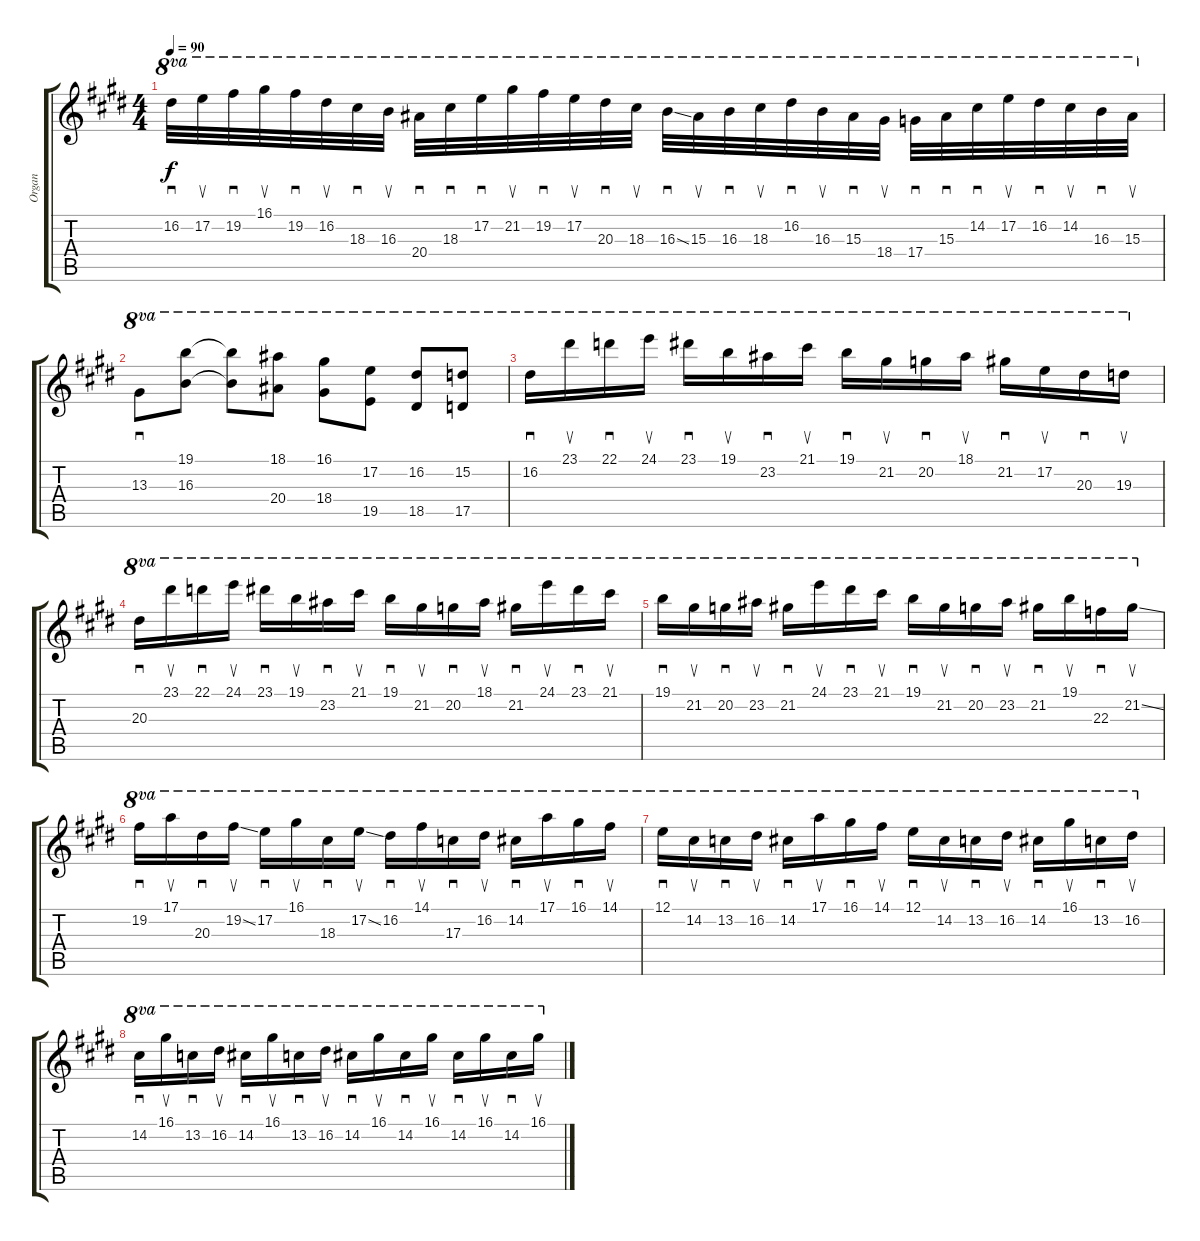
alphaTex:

\track ("Organ" "Organ") {instrument overdrivenguitar}
\staff {score tabs}
\tuning (E4 B3 G3 D3 A2 E2) {hide}
\ts (4 4)
\tempo 90
\clef g2
\ks e
16.2.32{sd ot 8va dy f} 17.2.32{su ot 8va} 19.2.32{sd ot 8va} 16.1.32{su ot 8va} 19.2.32{sd ot 8va} 16.2.32{su ot 8va} 18.3.32{sd ot 8va} 16.3.32{su ot 8va} 20.4.32{sd ot 8va} 18.3.32{sd ot 8va} 17.2.32{sd ot 8va} 21.2.32{su ot 8va} 19.2.32{sd ot 8va} 17.2.32{su ot 8va} 20.3.32{sd ot 8va} 18.3.32{su ot 8va} 16.3{ss}.32{sd ot 8va} 15.3.32{su ot 8va} 16.3.32{sd ot 8va} 18.3.32{su ot 8va} 16.2.32{sd ot 8va} 16.3.32{su ot 8va} 15.3.32{sd ot 8va} 18.4.32{su ot 8va} 17.4.32{sd ot 8va} 15.3.32{sd ot 8va} 14.2.32{sd ot 8va} 17.2.32{su ot 8va} 16.2.32{sd ot 8va} 14.2.32{su ot 8va} 16.3.32{sd ot 8va} 15.3.32{su ot 8va} |
13.3.8{sd ot 8va} (19.1 16.3).8{ot 8va} (19.1{t} 16.3{t}).8{ot 8va} (18.1 20.4).8{ot 8va} (16.1 18.4).8{ot 8va} (17.2 19.5).8{ot 8va} (16.2 18.5).8{ot 8va} (15.2 17.5).8{ot 8va} |
\ks c#minor
16.2.16{sd ot 8va} 23.1.16{su ot 8va} 22.1.16{sd ot 8va} 24.1.16{su ot 8va} 23.1.16{sd ot 8va} 19.1.16{su ot 8va} 23.2.16{sd ot 8va} 21.1.16{su ot 8va} 19.1.16{sd ot 8va} 21.2.16{su ot 8va} 20.2.16{sd ot 8va} 18.1.16{su ot 8va} 21.2.16{sd ot 8va} 17.2.16{su ot 8va} 20.3.16{sd ot 8va} 19.3.16{su ot 8va} |
\ks e
20.3.16{sd ot 8va} 23.1.16{su ot 8va} 22.1.16{sd ot 8va} 24.1.16{su ot 8va} 23.1.16{sd ot 8va} 19.1.16{su ot 8va} 23.2.16{sd ot 8va} 21.1.16{su ot 8va} 19.1.16{sd ot 8va} 21.2.16{su ot 8va} 20.2.16{sd ot 8va} 18.1.16{su ot 8va} 21.2.16{sd ot 8va} 24.1.16{su ot 8va} 23.1.16{sd ot 8va} 21.1.16{su ot 8va} |
\ks c#minor
19.1.16{sd ot 8va} 21.2.16{su ot 8va} 20.2.16{sd ot 8va} 23.2.16{su ot 8va} 21.2.16{sd ot 8va} 24.1.16{su ot 8va} 23.1.16{sd ot 8va} 21.1.16{su ot 8va} 19.1.16{sd ot 8va} 21.2.16{su ot 8va} 20.2.16{sd ot 8va} 23.2.16{su ot 8va} 21.2.16{sd ot 8va} 19.1.16{su ot 8va} 22.3.16{sd ot 8va} 21.2{ss}.16{su ot 8va} |
\ks e
19.2.16{sd ot 8va} 17.1.16{su ot 8va} 20.3.16{sd ot 8va} 19.2{ss}.16{su ot 8va} 17.2.16{sd ot 8va} 16.1.16{su ot 8va} 18.3.16{sd ot 8va} 17.2{ss}.16{su ot 8va} 16.2.16{sd ot 8va} 14.1.16{su ot 8va} 17.3.16{sd ot 8va} 16.2.16{su ot 8va} 14.2.16{sd ot 8va} 17.1.16{su ot 8va} 16.1.16{sd ot 8va} 14.1.16{su ot 8va} |
\ks c#minor
12.1.16{sd ot 8va} 14.2.16{su ot 8va} 13.2.16{sd ot 8va} 16.2.16{su ot 8va} 14.2.16{sd ot 8va} 17.1.16{su ot 8va} 16.1.16{sd ot 8va} 14.1.16{su ot 8va} 12.1.16{sd ot 8va} 14.2.16{su ot 8va} 13.2.16{sd ot 8va} 16.2.16{su ot 8va} 14.2.16{sd ot 8va} 16.1.16{su ot 8va} 13.2.16{sd ot 8va} 16.2.16{su ot 8va} |
\ks e
14.2.16{sd ot 8va} 16.1.16{su ot 8va} 13.2.16{sd ot 8va} 16.2.16{su ot 8va} 14.2.16{sd ot 8va} 16.1.16{su ot 8va} 13.2.16{sd ot 8va} 16.2.16{su ot 8va} 14.2.16{sd ot 8va} 16.1.16{su ot 8va} 14.2.16{sd ot 8va} 16.1.16{su ot 8va} 14.2.16{sd ot 8va} 16.1.16{su ot 8va} 14.2.16{sd ot 8va} 16.1.16{su ot 8va}
